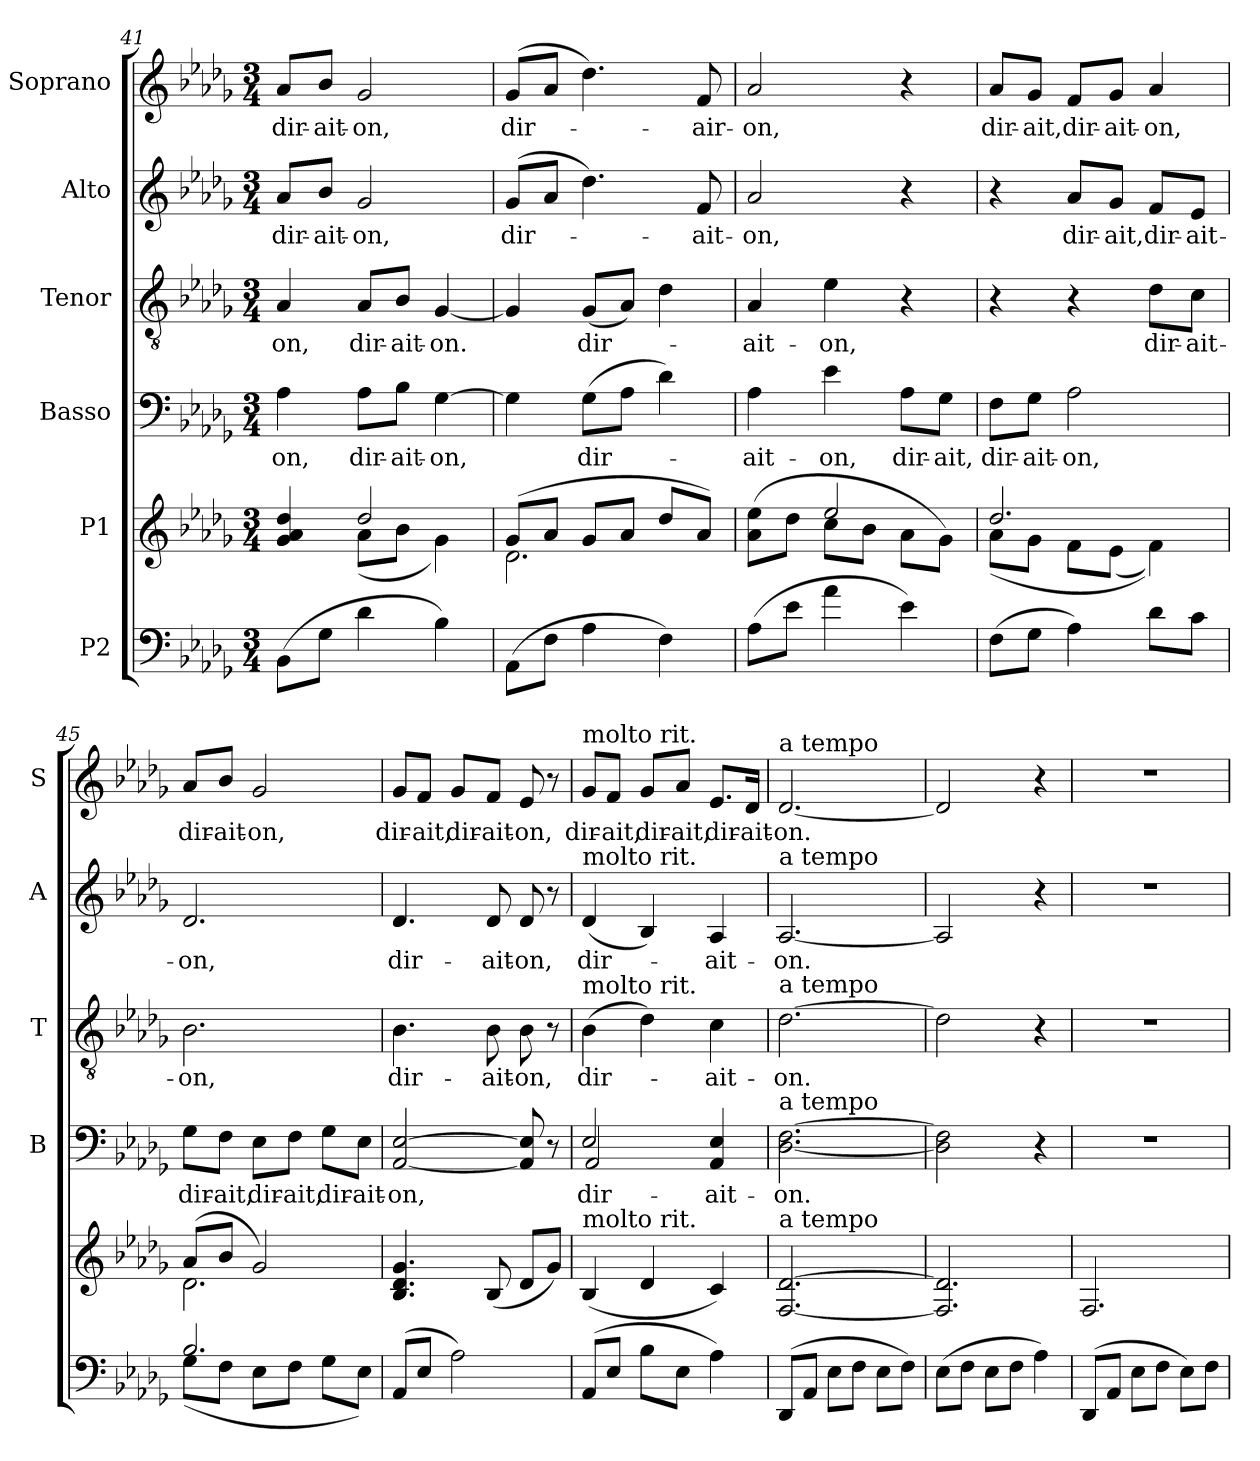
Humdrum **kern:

**kern	**kern	**kern	**text	**kern	**text	**kern	**text	**kern	**text
*part6	*part5	*part4	*part4	*part3	*part3	*part2	*part2	*part1	*part1
*staff6	*staff5	*staff4	*staff4	*staff3	*staff3	*staff2	*staff2	*staff1	*staff1
*I"P2	*I"P1	*I"Basso	*	*I"Tenor	*	*I"Alto	*	*I"Soprano	*
*	*	*I'B	*	*I'T	*	*I'A	*	*I'S	*
!!LO:LB:g=z
*clefF4	*clefG2	*clefF4	*	*clefGv2	*	*clefG2	*	*clefG2	*
*k[b-e-a-d-g-]	*k[b-e-a-d-g-]	*k[b-e-a-d-g-]	*	*k[b-e-a-d-g-]	*	*k[b-e-a-d-g-]	*	*k[b-e-a-d-g-]	*
*M3/4	*M3/4	*M3/4	*	*M3/4	*	*M3/4	*	*M3/4	*
=41	=41	=41	=41	=41	=41	=41	=41	=41	=41
*	*^	*	*	*	*	*	*	*	*
!	!	!	!	!LO:LY:b	!	!LO:LY:b	!	!LO:LY:b	!	!LO:LY:b
(>8BB-\L	4g-/ 4a-/ 4dd-/	4ryy	4A-\	on,	4A-/	on,	8a-/L	dir-	8a-/L	dir-
!	!	!	!	!	!	!	!	!LO:LY:b	!	!LO:LY:b
8G-\J	.	.	.	.	.	.	8b-/J	ait-	8b-/J	ait-
!	!	!	!	!LO:LY:b	!	!LO:LY:b	!	!LO:LY:b	!	!LO:LY:b
4d-\	2dd-/	(<8a-\L	8A-\L	dir-	8A-/L	dir-	2g-/	on,	2g-/	on,
!	!	!	!	!LO:LY:b	!	!LO:LY:b	!	!	!	!
.	.	8b-\J	8B-\J	ait-	8B-/J	ait-	.	.	.	.
!	!	!	!	!LO:LY:b	!	!LO:LY:b	!	!	!	!
4B-\)	.	4g-\)	[4G-\	on,	[4G-/	on.	.	.	.	.
=42	=42	=42	=42	=42	=42	=42	=42	=42	=42	=42
!	!	!	!	!	!	!	!	!LO:LY:b	!	!LO:LY:b
(>8AA-\L	(>8g-/L	2.d-\	4G-\]	.	4G-/]	.	(>8g-/L	dir-	(>8g-/L	dir-
8F\J	8a-/J	.	.	.	.	.	8a-/J	.	8a-/J	.
!	!	!	!	!LO:LY:b	!	!LO:LY:b	!	!	!	!
4A-\	8g-/L	.	(>8G-\L	dir-	(<8G-/L	dir-	4.dd-\)	.	4.dd-\)	.
.	8a-/J	.	8A-\J	.	8A-/J)	.	.	.	.	.
4F\)	8dd-/L	.	4d-\)	.	4d-\	.	.	.	.	.
!	!	!	!	!	!	!	!	!LO:LY:b	!	!LO:LY:b
.	8a-/J)	.	.	.	.	.	8f/	ait-	8f/	air-
=43	=43	=43	=43	=43	=43	=43	=43	=43	=43	=43
!	!	!	!	!LO:LY:b	!	!LO:LY:b	!	!LO:LY:b	!	!LO:LY:b
(>8A-\L	4ryy	(<8a-\ 8ee-\L	4A-\	ait-	4A-/	ait-	2a-/	on,	2a-/	on,
8e-\J	.	8dd-\J	.	.	.	.	.	.	.	.
!	!	!	!	!LO:LY:b	!	!LO:LY:b	!	!	!	!
4a-\	2ee-/	8cc\L	4e-\	on,	4e-\	on,	.	.	.	.
.	.	8b-\J	.	.	.	.	.	.	.	.
!	!	!	!	!LO:LY:b	!	!	!	!	!	!
4e-\)	.	8a-\L	8A-\L	dir-	4r	.	4r	.	4r	.
!	!	!	!	!LO:LY:b	!	!	!	!	!	!
.	.	8g-\J)	8G-\J	ait,	.	.	.	.	.	.
=44	=44	=44	=44	=44	=44	=44	=44	=44	=44	=44
!	!	!	!	!LO:LY:b	!	!	!	!	!	!LO:LY:b
(>8F\L	2.dd-/	(<8a-\L	8F\L	dir-	4r	.	4r	.	8a-/L	dir-
!	!	!	!	!LO:LY:b	!	!	!	!	!	!LO:LY:b
8G-\J	.	8g-\J	8G-\J	ait-	.	.	.	.	8g-/J	ait,
!	!	!	!	!LO:LY:b	!	!	!	!LO:LY:b	!	!LO:LY:b
4A-\)	.	8f\L	2A-\	on,	4r	.	8a-/L	dir-	8f/L	dir-
!	!	!	!	!	!	!	!	!LO:LY:b	!	!LO:LY:b
.	.	(<8e-\J	.	.	.	.	8g-/J	ait,	8g-/J	ait-
!	!	!	!	!	!	!LO:LY:b	!	!LO:LY:b	!	!LO:LY:b
8d-\L	.	4f\))	.	.	8d-\L	dir-	8f/L	dir-	4a-/	on,
!	!	!	!	!	!	!LO:LY:b	!	!LO:LY:b	!	!
8c\J	.	.	.	.	8c\J	ait-	8e-/J	ait-	.	.
=45	=45	=45	=45	=45	=45	=45	=45	=45	=45	=45
*^	*	*	*	*	*	*	*	*	*	*
!	!	!	!	!	!LO:LY:b	!	!LO:LY:b	!	!LO:LY:b	!	!LO:LY:b
2.B-/	(<8G-\L	(>8a-/L	2.d-\	8G-\L	dir-	2.B-\	on,	2.d-/	on,	8a-/L	dir-
!	!	!	!	!	!LO:LY:b	!	!	!	!	!	!LO:LY:b
.	8F\J	8b-/J	.	8F\J	ait,	.	.	.	.	8b-/J	ait-
!	!	!	!	!	!LO:LY:b	!	!	!	!	!	!LO:LY:b
.	8E-\L	2g-/)	.	8E-\L	dir-	.	.	.	.	2g-/	on,
!	!	!	!	!	!LO:LY:b	!	!	!	!	!	!
.	8F\J	.	.	8F\J	ait,	.	.	.	.	.	.
!	!	!	!	!	!LO:LY:b	!	!	!	!	!	!
.	8G-\L	.	.	8G-\L	dir-	.	.	.	.	.	.
!	!	!	!	!	!LO:LY:b	!	!	!	!	!	!
.	8E-\J)	.	.	8E-\J	ait-	.	.	.	.	.	.
*	*	*v	*v	*	*	*	*	*	*	*	*
!!LO:PB:g=z
=46	=46	=46	=46	=46	=46	=46	=46	=46	=46	=46
!	!	!	!	!LO:LY:b	!	!LO:LY:b	!	!LO:LY:b	!	!LO:LY:b
*v	*v	*	*	*	*	*	*	*	*	*
(>8AA-/L	4.B-/ 4.d-/ 4.g-/	[2AA-/ [2E-/	on,	4.B-\	dir-	4.d-/	dir-	8g-/L	dir-
!	!	!	!	!	!	!	!	!	!LO:LY:b
8E-/J	.	.	.	.	.	.	.	8f/J	ait,
!	!	!	!	!	!	!	!	!	!LO:LY:b
2A-\)	.	.	.	.	.	.	.	8g-/L	dir-
!	!	!	!	!	!LO:LY:b	!	!LO:LY:b	!	!LO:LY:b
.	(<8B-/	.	.	8B-\	ait-	8d-/	ait-	8f/J	ait-
!	!	!	!	!	!LO:LY:b	!	!LO:LY:b	!	!LO:LY:b
.	8d-/L	8AA-/] 8E-/]	.	8B-\	on,	8d-/	on,	8e-/	on,
.	8g-/J)	8r	.	8r	.	8r	.	8r	.
=47	=47	=47	=47	=47	=47	=47	=47	=47	=47
!	!	!	!	!	!	!	!	!LO:TX:a:t=molto rit.	!
!	!	!	!	!	!	!LO:TX:a:t=molto rit.	!	!	!
!	!	!	!	!LO:TX:a:t=molto rit.	!	!	!	!	!
!	!	!LO:TX:a:t=molto rit.	!	!	!	!	!	!	!
!	!LO:TX:a:t=molto rit.	!	!	!	!	!	!	!	!
!	!	!	!LO:LY:b	!	!LO:LY:b	!	!LO:LY:b	!	!LO:LY:b
*	*	*^	*	*	*	*	*	*	*
(>8AA-/L	(<4B-/	2E-/	2AA-/	dir-	(>4B-\	dir-	(<4d-/	dir-	8g-/L	dir-
!	!	!	!	!	!	!	!	!	!	!LO:LY:b
8E-/J	.	.	.	.	.	.	.	.	8f/J	ait,
!	!	!	!	!	!	!	!	!	!	!LO:LY:b
8B-\L	4d-/	.	.	.	4d-\)	.	4B-/)	.	8g-/L	dir-
!	!	!	!	!	!	!	!	!	!	!LO:LY:b
8E-\J	.	.	.	.	.	.	.	.	8a-/J	ait,
!	!	!	!	!LO:LY:b	!	!LO:LY:b	!	!LO:LY:b	!	!LO:LY:b
4A-\)	4c/)	4AA-/ 4E-/	4ryy	ait-	4c\	ait-	4A-/	ait-	8.e-/L	dir-
!	!	!	!	!	!	!	!	!	!	!LO:LY:b
.	.	.	.	.	.	.	.	.	16d-/Jk	ait-
*	*	*v	*v	*	*	*	*	*	*	*
=48	=48	=48	=48	=48	=48	=48	=48	=48	=48
!	!	!	!	!	!	!	!	!LO:TX:a:t=a tempo	!
!	!	!	!	!	!	!LO:TX:a:t=a tempo	!	!	!
!	!	!	!	!LO:TX:a:t=a tempo	!	!	!	!	!
!	!	!LO:TX:a:t=a tempo	!	!	!	!	!	!	!
!	!LO:TX:a:t=a tempo	!	!	!	!	!	!	!	!
!	!	!	!LO:LY:b	!	!LO:LY:b	!	!LO:LY:b	!	!LO:LY:b
(>8DD-/L	[2.F/ [2.d-/	[2.D-\ [2.F\	on.	[2.d-\	on.	[2.A-/	on.	[2.d-/	on.
8AA-/J	.	.	.	.	.	.	.	.	.
8E-\L	.	.	.	.	.	.	.	.	.
8F\J	.	.	.	.	.	.	.	.	.
8E-\L	.	.	.	.	.	.	.	.	.
8F\J)	.	.	.	.	.	.	.	.	.
=49	=49	=49	=49	=49	=49	=49	=49	=49	=49
(>8E-\L	2.F/] 2.d-/]	2D-\] 2F\]	.	2d-\]	.	2A-/]	.	2d-/]	.
8F\J	.	.	.	.	.	.	.	.	.
8E-\L	.	.	.	.	.	.	.	.	.
8F\J	.	.	.	.	.	.	.	.	.
4A-\)	.	4r	.	4r	.	4r	.	4r	.
=50	=50	=50	=50	=50	=50	=50	=50	=50	=50
(>8DD-/L	2.F/	2.r	.	2.r	.	2.r	.	2.r	.
8AA-/J	.	.	.	.	.	.	.	.	.
8E-\L	.	.	.	.	.	.	.	.	.
8F\J	.	.	.	.	.	.	.	.	.
8E-\L)	.	.	.	.	.	.	.	.	.
8F\J	.	.	.	.	.	.	.	.	.
=	=	=	=	=	=	=	=	=	=
*-	*-	*-	*-	*-	*-	*-	*-	*-	*-
